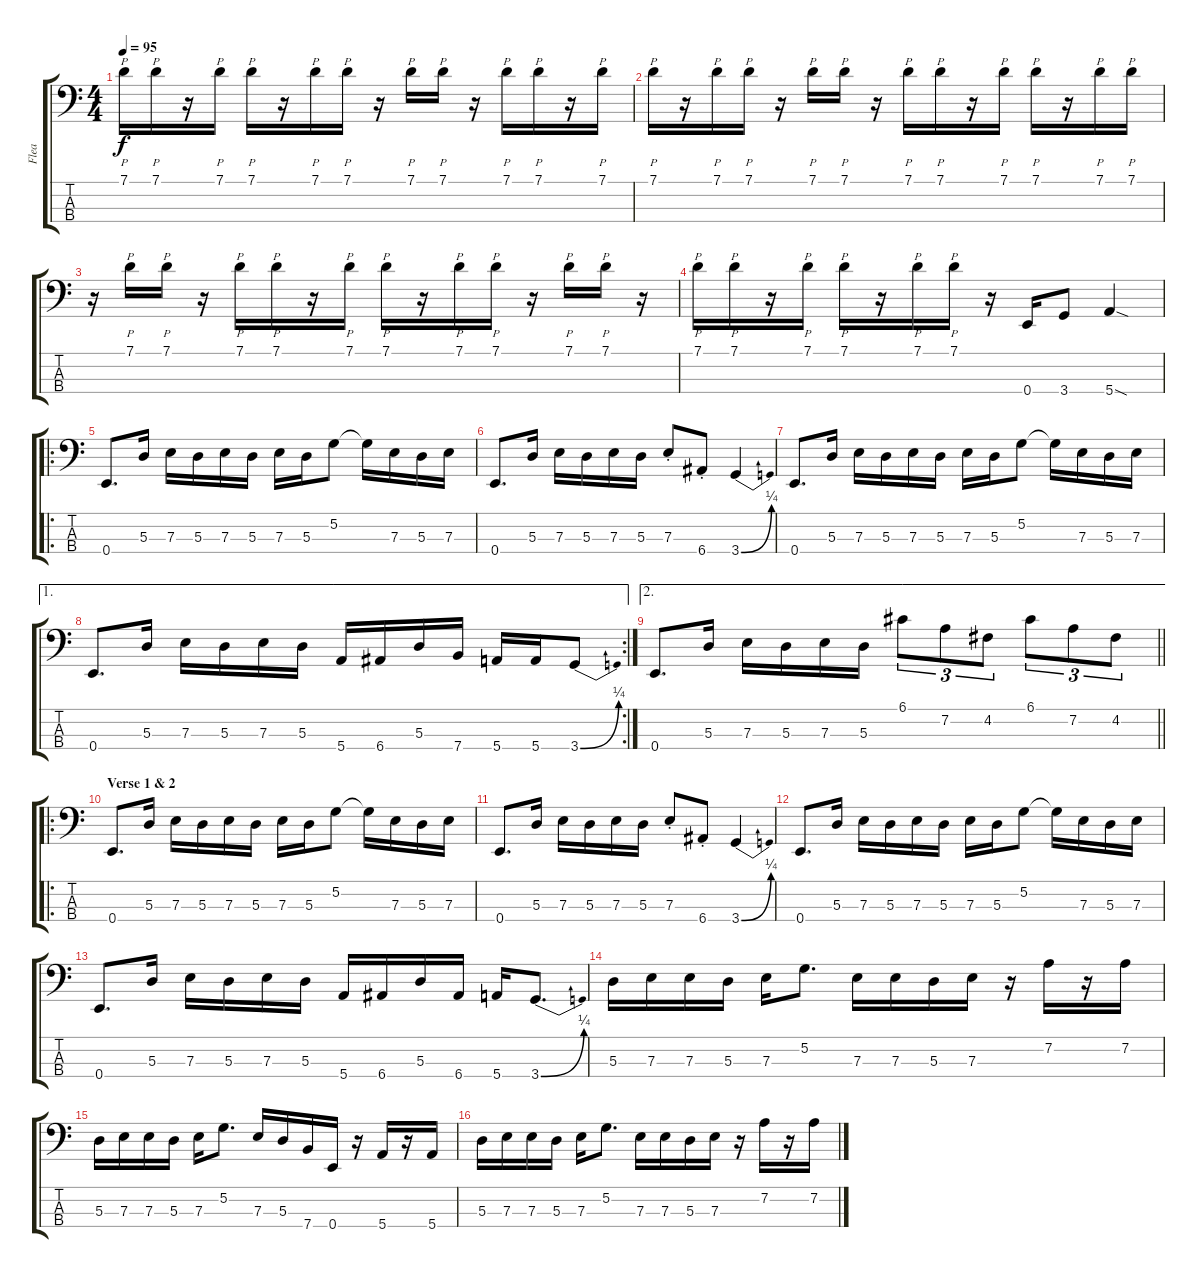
\track ("Flea " "Flea ") {instrument electricbassfinger}
\staff {score tabs}
\tuning (G2 D2 A1 E1) {hide}
\ts (4 4)
\tempo 95
\clef f4
\ks c
7.1.16{p dy f instrument slapbass1} 7.1.16{p} r.16 7.1.16{p} 7.1.16{p} r.16 7.1.16{p} 7.1.16{p} r.16 7.1.16{p} 7.1.16{p} r.16 7.1.16{p} 7.1.16{p} r.16 7.1.16{p} |
7.1.16{p} r.16 7.1.16{p} 7.1.16{p} r.16 7.1.16{p} 7.1.16{p} r.16 7.1.16{p} 7.1.16{p} r.16 7.1.16{p} 7.1.16{p} r.16 7.1.16{p} 7.1.16{p} |
r.16 7.1.16{p} 7.1.16{p} r.16 7.1.16{p} 7.1.16{p} r.16 7.1.16{p} 7.1.16{p} r.16 7.1.16{p} 7.1.16{p} r.16 7.1.16{p} 7.1.16{p} r.16 |
7.1.16{p} 7.1.16{p} r.16 7.1.16{p} 7.1.16{p} r.16 7.1.16{p} 7.1.16{p} r.16{instrument electricbassfinger} 0.4.16 3.4.8 5.4{sod}.4 |
\ro
0.4.8{d} 5.3.16 7.3.16 5.3.16 7.3.16 5.3.16 7.3.16 5.3.16 5.2.8 5.2{t}.16 7.3.16 5.3.16 7.3.16 |
0.4.8{d} 5.3.16 7.3.16 5.3.16 7.3.16 5.3.16 7.3{st}.8 6.4{st}.8 3.4{be (bend 0 0 60 1)}.4 |
0.4.8{d} 5.3.16 7.3.16 5.3.16 7.3.16 5.3.16 7.3.16 5.3.16 5.2.8 5.2{t}.16 7.3.16 5.3.16 7.3.16 |
\ae 1
\rc 2
0.4.8{d} 5.3.16 7.3.16 5.3.16 7.3.16 5.3.16 5.4.16 6.4.16 5.3.16 7.4.16 5.4.16 5.4.16 3.4{be (bend 0 0 60 1)}.8 |
\ae 2
\barLineRight lightlight
0.4.8{d} 5.3.16 7.3.16 5.3.16 7.3.16 5.3.16 6.1.8{tu (3 2)} 7.2.8{tu (3 2)} 4.2.8{tu (3 2)} 6.1.8{tu (3 2)} 7.2.8{tu (3 2)} 4.2.8{tu (3 2)} |
\ro
\section ("" "Verse 1 & 2")
0.4.8{d} 5.3.16 7.3.16 5.3.16 7.3.16 5.3.16 7.3.16 5.3.16 5.2.8 5.2{t}.16 7.3.16 5.3.16 7.3.16 |
0.4.8{d} 5.3.16 7.3.16 5.3.16 7.3.16 5.3.16 7.3{st}.8 6.4{st}.8 3.4{be (bend 0 0 60 1)}.4 |
0.4.8{d} 5.3.16 7.3.16 5.3.16 7.3.16 5.3.16 7.3.16 5.3.16 5.2.8 5.2{t}.16 7.3.16 5.3.16 7.3.16 |
0.4.8{d} 5.3.16 7.3.16 5.3.16 7.3.16 5.3.16 5.4.16 6.4.16 5.3.16 6.4.16 5.4.16 3.4{be (bend 0 0 60 1)}.8{d} |
5.3.16 7.3.16 7.3.16 5.3.16 7.3.16 5.2.8{d} 7.3.16 7.3.16 5.3.16 7.3.16 r.16 7.2.16 r.16 7.2.16 |
5.3.16 7.3.16 7.3.16 5.3.16 7.3.16 5.2.8{d} 7.3.16 5.3.16 7.4.16 0.4.16 r.16 5.4.16 r.16 5.4.16 |
5.3.16 7.3.16 7.3.16 5.3.16 7.3.16 5.2.8{d} 7.3.16 7.3.16 5.3.16 7.3.16 r.16 7.2.16 r.16 7.2.16
